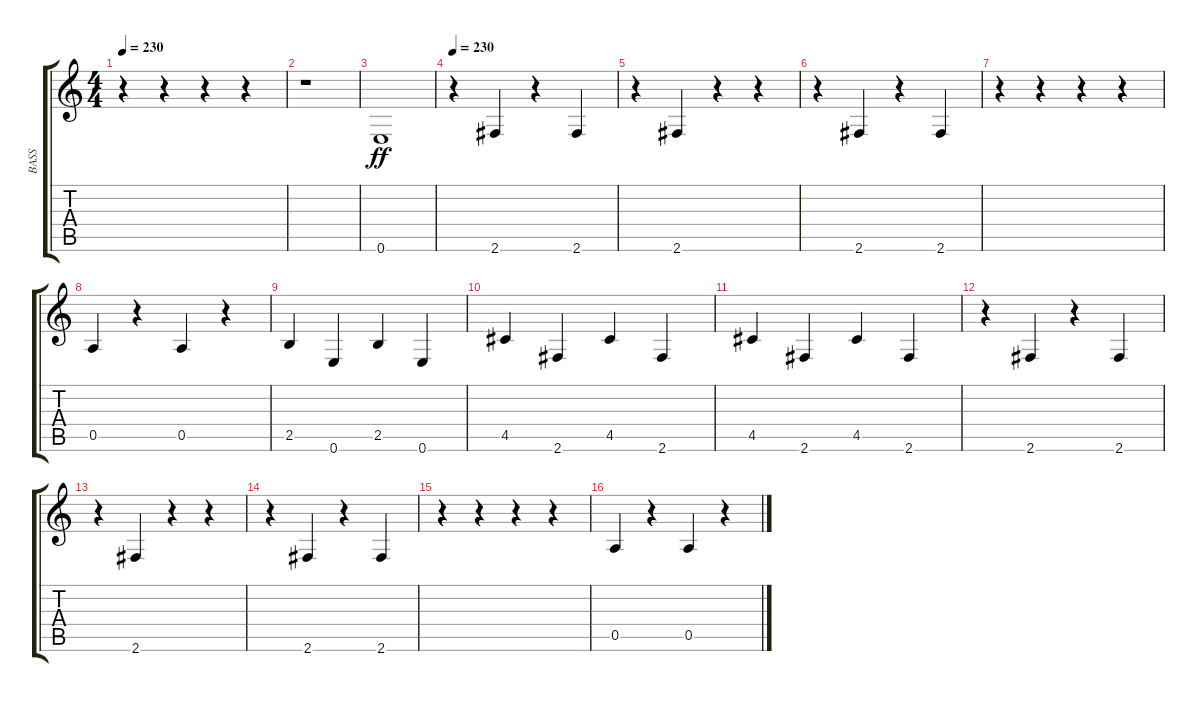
\track ("BASS" "BASS") {instrument electricbassfinger}
\staff {score tabs}
\tuning (E4 B3 G3 D3 A2 E2) {hide}
\ts (4 4)
\tempo 230
\tempo 215
\tempo 230
\clef g2
\ks c
r.4{dy ff instrument electricbassfinger} r.4 r.4 r.4 |
r.1 |
0.6.1 |
\tempo 230
r.4 2.6.4 r.4 2.6.4 |
r.4 2.6.4 r.4 r.4 |
r.4 2.6.4 r.4 2.6.4 |
r.4 r.4 r.4 r.4 |
0.5.4 r.4 0.5.4 r.4 |
2.5.4 0.6.4 2.5.4 0.6.4 |
4.5.4 2.6.4 4.5.4 2.6.4 |
4.5.4 2.6.4 4.5.4 2.6.4 |
r.4 2.6.4 r.4 2.6.4 |
r.4 2.6.4 r.4 r.4 |
r.4 2.6.4 r.4 2.6.4 |
r.4 r.4 r.4 r.4 |
0.5.4 r.4 0.5.4 r.4
